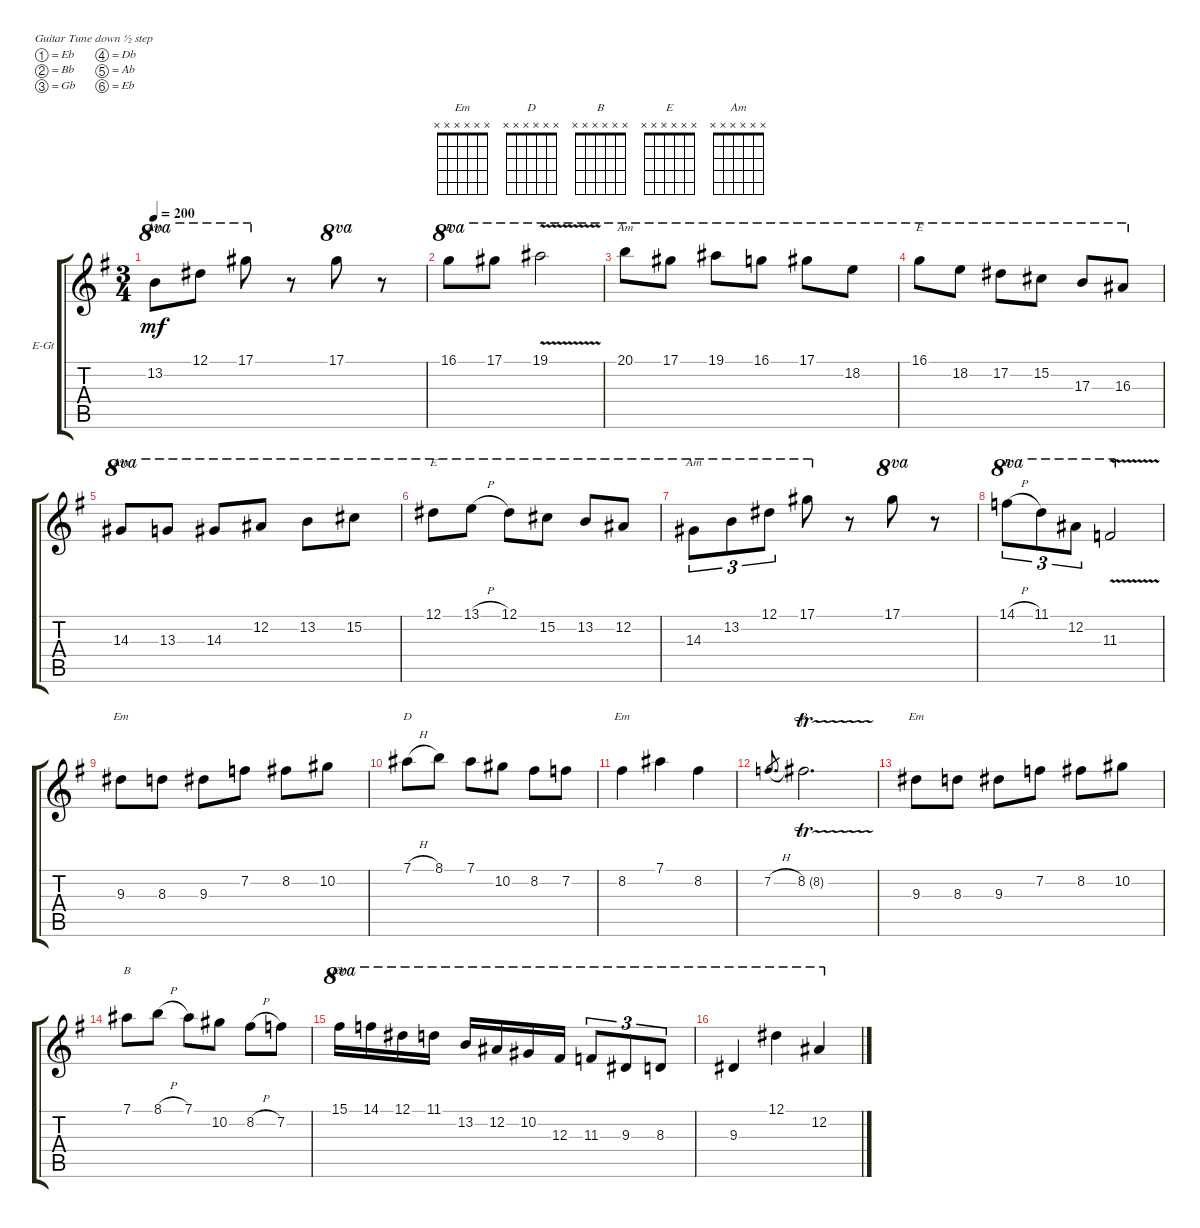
\defaultSystemsLayout 4
\bracketExtendMode groupsimilarinstruments
\firstSystemTrackNameOrientation horizontal
\otherSystemsTrackNameOrientation horizontal
\track ("Yngwie Malmsteen" "E-Gt") {multiBarRest instrument distortionguitar}
\staff {score tabs}
\tuning (Eb4 Bb3 Gb3 Db3 Ab2 Eb2)
\chord ("Em" x x x x x x)
\chord ("D" x x x x x x)
\chord ("B" x x x x x x)
\chord ("E" x x x x x x)
\chord ("Am" x x x x x x)
\ts (3 4)
\tempo 200
\clef g2
\ks g
13.2.8{ch "Am" ot 8va dy mf} 12.1.8{ot 8va} 17.1.8{ot 8va} r.8 17.1.8{ot 8va} r.8 |
16.1.8{ch "E" ot 8va} 17.1.8{ot 8va} 19.1{v}.2{ot 8va} |
20.1.8{ch "Am" ot 8va} 17.1.8{ot 8va} 19.1.8{ot 8va} 16.1.8{ot 8va} 17.1.8{ot 8va} 18.2.8{ot 8va} |
16.1.8{ch "E" ot 8va} 18.2.8{ot 8va} 17.2.8{ot 8va} 15.2.8{ot 8va} 17.3.8{ot 8va} 16.3.8{ot 8va} |
14.3.8{ch "Am" ot 8va} 13.3.8{ot 8va} 14.3.8{ot 8va} 12.2.8{ot 8va} 13.2.8{ot 8va} 15.2.8{ot 8va} |
12.1.8{ch "E" ot 8va} 13.1{h}.8{ot 8va} 12.1.8{ot 8va} 15.2.8{ot 8va} 13.2.8{ot 8va} 12.2.8{ot 8va} |
14.3.8{tu (3 2) ch "Am" ot 8va} 13.2.8{tu (3 2) ot 8va} 12.1.8{tu (3 2) ot 8va} 17.1.8{ot 8va} r.8 17.1.8{ot 8va} r.8 |
14.1{h}.8{tu (3 2) ch "B" ot 8va} 11.1.8{tu (3 2) ot 8va} 12.2.8{tu (3 2) ot 8va} 11.3{v}.2{ot 8va} |
9.3.8{ch "Em"} 8.3.8 9.3.8 7.2.8 8.2.8 10.2.8 |
7.1{h}.8{ch "D"} 8.1.8 7.1.8 10.2.8 8.2.8 7.2.8 |
8.2.4{ch "Em"} 7.1.4 8.2.4 |
7.2{h}.8{d gr} 8.2{tr (8 16)}.2{d ch "B"} |
9.3.8{ch "Em"} 8.3.8 9.3.8 7.2.8 8.2.8 10.2.8 |
7.1.8{ch "B"} 8.1{h}.8 7.1.8 10.2.8 8.2{h}.8 7.2.8 |
15.1.16{ch "Em" ot 8va} 14.1.16{ot 8va} 12.1.16{ot 8va} 11.1.16{ot 8va} 13.2.16{ot 8va} 12.2.16{ot 8va} 10.2.16{ot 8va} 12.3.16{ot 8va} 11.3.8{tu (3 2) ot 8va} 9.3.8{tu (3 2) ot 8va} 8.3.8{tu (3 2) ot 8va} |
9.3.4{ot 8va} 12.1.4{ot 8va} 12.2.4{ot 8va}
